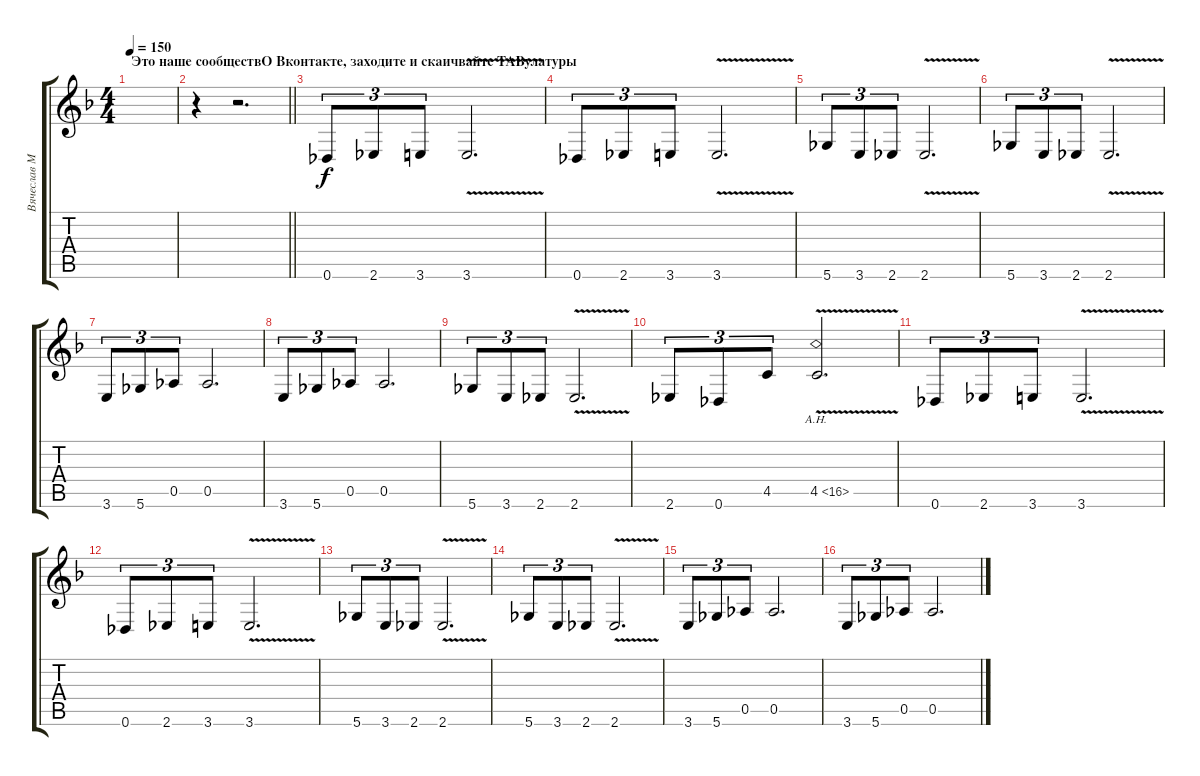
\track ("Вячеслав Молчанов" "Вячеслав М") {instrument distortionguitar}
\staff {score tabs}
\tuning (Eb4 Bb3 Gb3 Db3 Ab2 Db2) {hide}
\ts (4 4)
\section ("" "Это наше сообществО Вконтакте, заходите и скаичвайте TABулатуры")
\tempo 150
\clef g2
\ks dminor
|
\barLineRight lightlight
r.4 r.2{d} |
0.6.8{tu (3 2)} 2.6.8{tu (3 2)} 3.6.8{tu (3 2)} 3.6{v}.2{d} |
0.6.8{tu (3 2)} 2.6.8{tu (3 2)} 3.6.8{tu (3 2)} 3.6{v}.2{d} |
5.6.8{tu (3 2)} 3.6.8{tu (3 2)} 2.6.8{tu (3 2)} 2.6{v}.2{d} |
5.6.8{tu (3 2)} 3.6.8{tu (3 2)} 2.6.8{tu (3 2)} 2.6{v}.2{d} |
3.6.8{tu (3 2)} 5.6.8{tu (3 2)} 0.5.8{tu (3 2)} 0.5.2{d} |
3.6.8{tu (3 2)} 5.6.8{tu (3 2)} 0.5.8{tu (3 2)} 0.5.2{d} |
5.6.8{tu (3 2)} 3.6.8{tu (3 2)} 2.6.8{tu (3 2)} 2.6{v}.2{d} |
2.6.8{tu (3 2)} 0.6.8{tu (3 2)} 4.5.8{tu (3 2)} 4.5{ah 12 v}.2{d} |
0.6.8{tu (3 2)} 2.6.8{tu (3 2)} 3.6.8{tu (3 2)} 3.6{v}.2{d} |
0.6.8{tu (3 2)} 2.6.8{tu (3 2)} 3.6.8{tu (3 2)} 3.6{v}.2{d} |
5.6.8{tu (3 2)} 3.6.8{tu (3 2)} 2.6.8{tu (3 2)} 2.6{v}.2{d} |
5.6.8{tu (3 2)} 3.6.8{tu (3 2)} 2.6.8{tu (3 2)} 2.6{v}.2{d} |
3.6.8{tu (3 2)} 5.6.8{tu (3 2)} 0.5.8{tu (3 2)} 0.5.2{d} |
3.6.8{tu (3 2)} 5.6.8{tu (3 2)} 0.5.8{tu (3 2)} 0.5.2{d}
